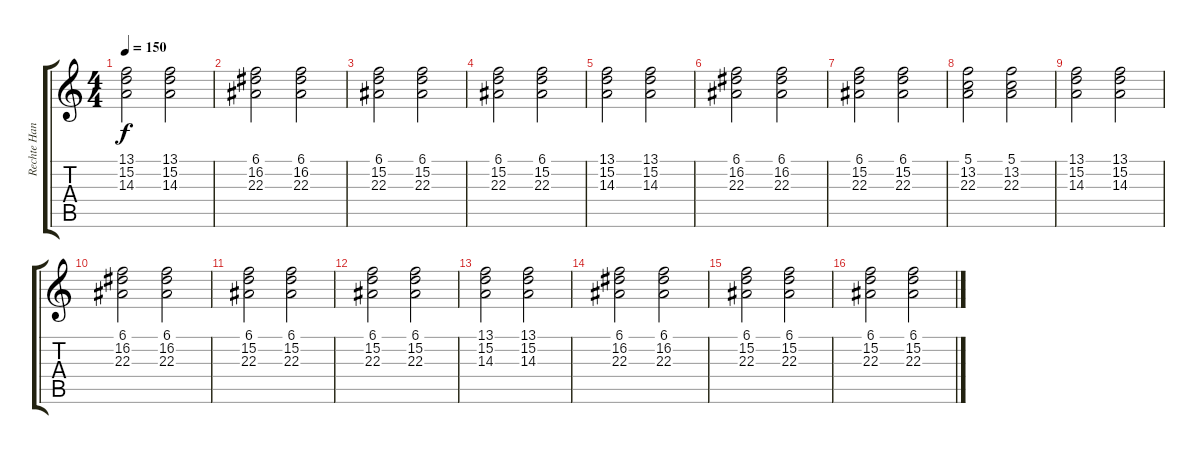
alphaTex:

\track ("Rechte Hand" "Rechte Han") {instrument acousticgrandpiano}
\staff {score tabs}
\tuning (E4 B3 G3 D3 A2 E2) {hide}
\ts (4 4)
\tempo 150
\clef g2
\ks c
(13.1 15.2 14.3).2{dy f} (13.1 15.2 14.3).2 |
(6.1 16.2 22.3).2 (6.1 16.2 22.3).2 |
(6.1 15.2 22.3).2 (6.1 15.2 22.3).2 |
(6.1 15.2 22.3).2 (6.1 15.2 22.3).2 |
(13.1 15.2 14.3).2 (13.1 15.2 14.3).2 |
(6.1 16.2 22.3).2 (6.1 16.2 22.3).2 |
(6.1 15.2 22.3).2 (6.1 15.2 22.3).2 |
(5.1 13.2 22.3).2 (5.1 13.2 22.3).2 |
(13.1 15.2 14.3).2 (13.1 15.2 14.3).2 |
(6.1 16.2 22.3).2 (6.1 16.2 22.3).2 |
(6.1 15.2 22.3).2 (6.1 15.2 22.3).2 |
(6.1 15.2 22.3).2 (6.1 15.2 22.3).2 |
(13.1 15.2 14.3).2 (13.1 15.2 14.3).2 |
(6.1 16.2 22.3).2 (6.1 16.2 22.3).2 |
(6.1 15.2 22.3).2 (6.1 15.2 22.3).2 |
(6.1 15.2 22.3).2 (6.1 15.2 22.3).2
